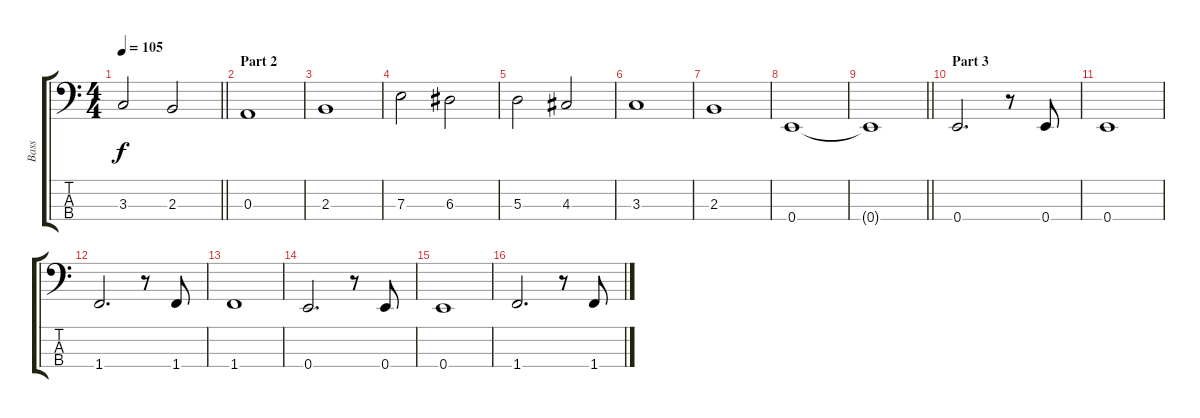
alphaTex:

\track ("Bass" "Bass") {instrument electricbassfinger}
\staff {score tabs}
\tuning (G2 D2 A1 E1) {hide}
\ts (4 4)
\tempo 105
\clef f4
\barLineRight lightlight
\ks c
3.3.2{dy f} 2.3.2 |
\section ("" "Part 2")
0.3.1 |
2.3.1 |
7.3.2 6.3.2 |
5.3.2 4.3.2 |
3.3.1 |
2.3.1 |
0.4.1 |
\barLineRight lightlight
0.4{t}.1 |
\section ("" "Part 3")
0.4.2{d} r.8 0.4.8 |
0.4.1 |
1.4.2{d} r.8 1.4.8 |
1.4.1 |
0.4.2{d} r.8 0.4.8 |
0.4.1 |
1.4.2{d} r.8 1.4.8
